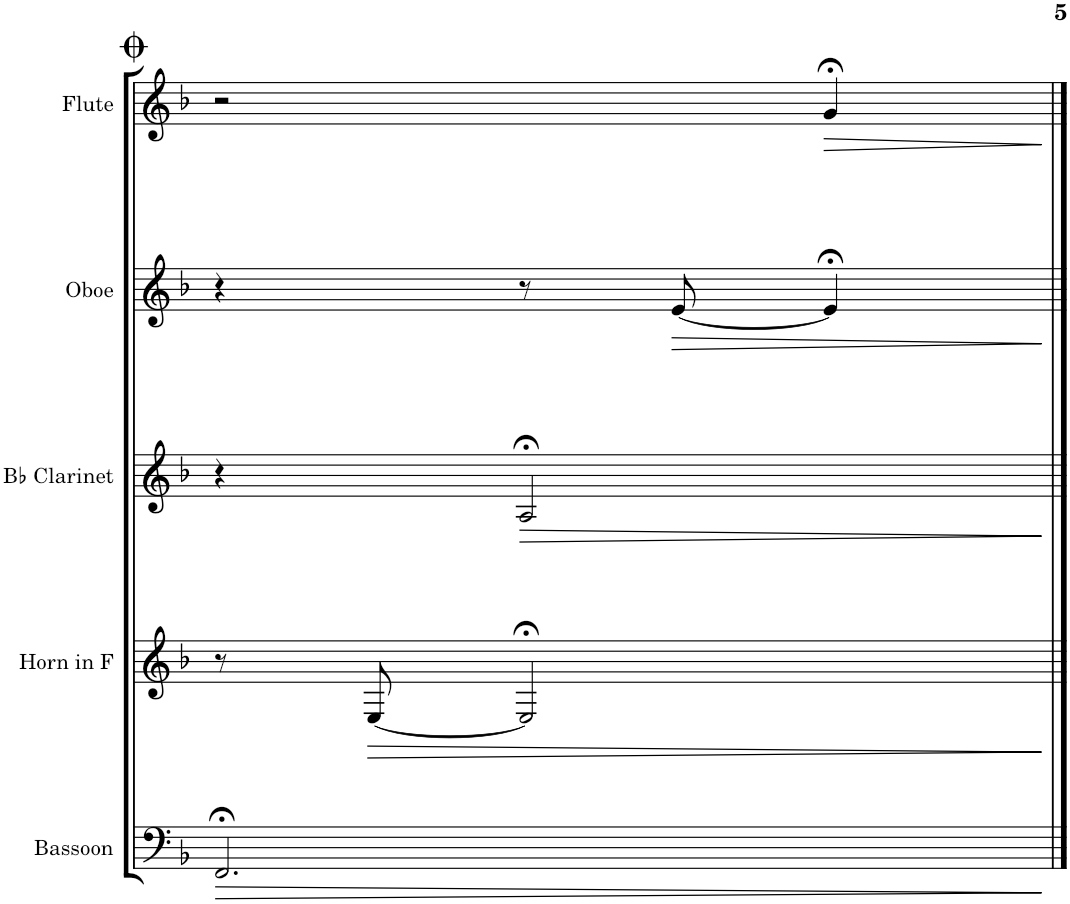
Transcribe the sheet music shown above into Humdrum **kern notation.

**kern	**dynam	**kern	**dynam	**kern	**dynam	**kern	**dynam	**kern	**dynam
*part5	*part5	*part4	*part4	*part3	*part3	*part2	*part2	*part1	*part1
*staff5	*staff5	*staff4	*staff4	*staff3	*staff3	*staff2	*staff2	*staff1	*staff1
*I"Bassoon	*	*I"Horn in F	*	*I"Bb Clarinet	*	*I"Oboe	*	*I"Flute	*
*I'Bsn	*	*I'Hn	*	*I'Cl	*	*I'Ob	*	*I'Fl	*
!!LO:PB:g=z
*clefF4	*	*clefG2	*	*clefG2	*	*clefG2	*	*clefG2	*
*	*	*ITrd4c7	*	*ITrd1c2	*	*	*	*	*
*k[b-]	*	*k[b-]	*	*k[b-]	*	*k[b-]	*	*k[b-]	*
*M3/4	*	*M3/4	*	*M3/4	*	*M3/4	*	*M3/4	*
=1	=1	=1	=1	=1	=1	=1	=1	=1	=1
!	!LO:HP:b	!	!	!	!	!	!	!	!
2.FF;</	>	8r	.	4r	.	4r	.	2r	.
!	!	!	!LO:HP:b	!	!	!	!	!	!
.	.	[8E/	>	.	.	.	.	.	.
!	!	!	!	!	!LO:HP:b	!	!	!	!
.	.	2E;</]	.	2A;</	>	8r	.	.	.
!	!	!	!	!	!	!	!LO:HP:b	!	!
.	.	.	.	.	.	[8e/	>	.	.
!	!	!	!	!	!	!	!	!	!LO:HP:b
.	.	.	.	.	.	4e;</]	.	4g;</	>
.	]	.	]	.	]	.	]	.	]
==	==	==	==	==	==	==	==	==	==
*-	*-	*-	*-	*-	*-	*-	*-	*-	*-
